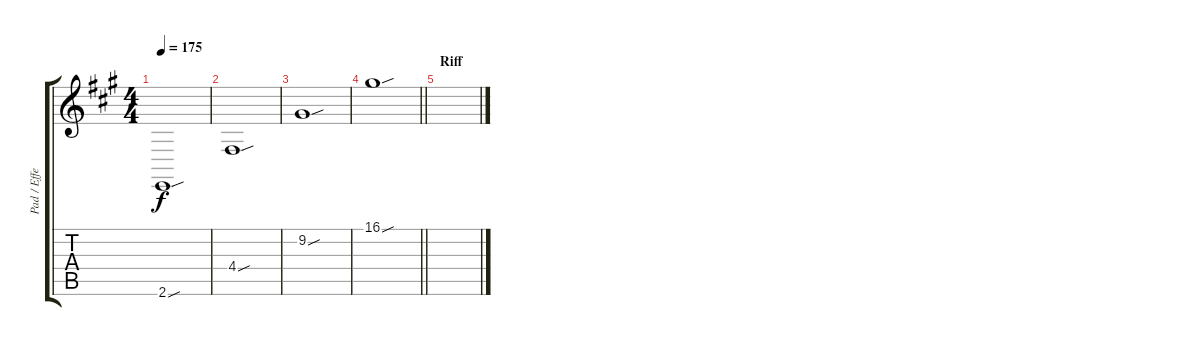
\track ("Pad / Effects" "Pad / Effe") {instrument pad3polysynth}
\staff {score tabs}
\tuning (E4 B3 G3 D3 A2 D2) {hide}
\ts (4 4)
\tempo 175
\clef g2
\ks f#minor
2.6{sou}.1{dy f volume 16} |
4.4{sou}.1 |
9.2{sou}.1 |
\barLineRight lightlight
16.1{sou}.1 |
\section ("" "Riff")
